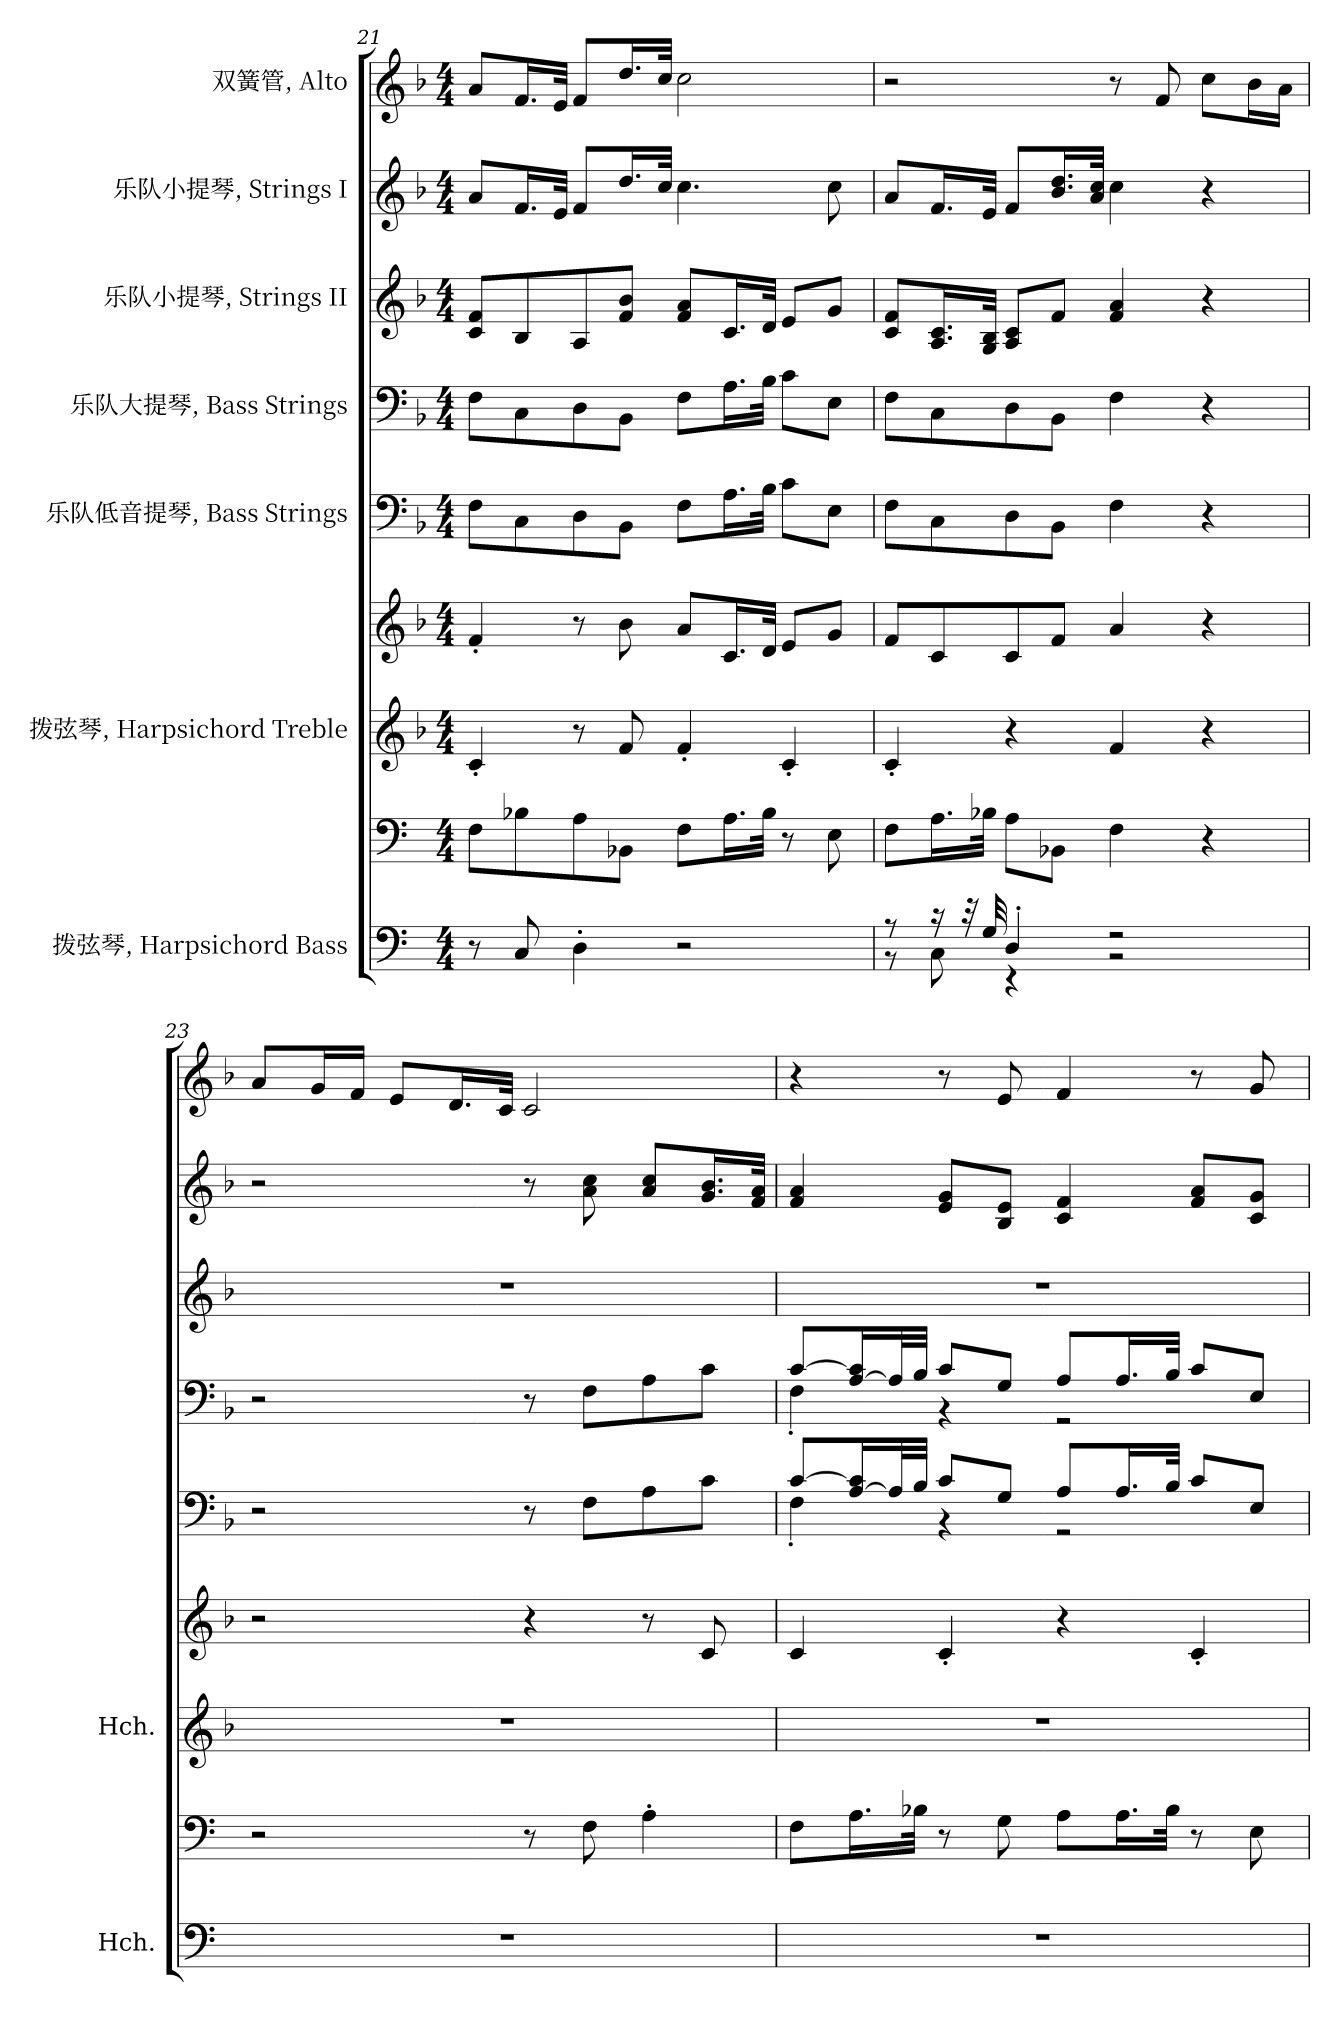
**kern	**kern	**kern	**kern	**kern	**kern	**kern	**kern	**kern
*part7	*part7	*part6	*part6	*part5	*part4	*part3	*part2	*part1
*staff9	*staff8	*staff7	*staff6	*staff5	*staff4	*staff3	*staff2	*staff1
*I"拨弦琴, Harpsichord Bass	*	*I"拨弦琴, Harpsichord Treble	*	*I"乐队低音提琴, Bass Strings	*I"乐队大提琴, Bass Strings	*I"乐队小提琴, Strings II	*I"乐队小提琴, Strings I	*I"双簧管, Alto
*I'Hch.	*	*I'Hch.	*	*	*	*	*	*
!!LO:PB:g=z
*clefF4	*clefF4	*clefG2	*clefG2	*clefF4	*clefF4	*clefG2	*clefG2	*clefG2
*	*	*	*	*ITrd7c12	*	*	*	*
*k[]	*k[]	*k[b-]	*k[b-]	*k[b-]	*k[b-]	*k[b-]	*k[b-]	*k[b-]
*M4/4	*M4/4	*M4/4	*M4/4	*M4/4	*M4/4	*M4/4	*M4/4	*M4/4
=21	=21	=21	=21	=21	=21	=21	=21	=21
8r	8F\L	4c'/	4f'/	8FF\L	8F\L	8c/ 8f/L	8a/L	8a/L
8C/	8B-X\	.	.	8CC\	8C\	8B-/	16.f/L	16.f/L
.	.	.	.	.	.	.	32e/JJk	32e/JJk
4D'\	8A\	8r	8r	8DD\	8D\	8A/	8f/L	8f/L
.	8BB-X\J	8f/	8b-\	8BBB-\J	8BB-\J	8f/ 8b-/J	16.dd/L	16.dd/L
.	.	.	.	.	.	.	32cc/JJk	32cc/JJk
2r	8F\L	4f'/	8a/L	8FF\L	8F\L	8f/ 8a/L	4.cc\	2cc\
.	16.A\L	.	16.c/L	16.AA\L	16.A\L	16.c/L	.	.
.	32B-\JJk	.	32d/JJk	32BB-\JJk	32B-\JJk	32d/JJk	.	.
.	8r	4c'/	8e/L	8C\L	8c\L	8e/L	.	.
.	8E\	.	8g/J	8EE\J	8E\J	8g/J	8cc\	.
=22	=22	=22	=22	=22	=22	=22	=22	=22
*^	*	*	*	*	*	*	*	*
8r	8r	8F\L	4c'/	8f/L	8FF\L	8F\L	8c/ 8f/L	8a/L	2r
16r	8C\	16.A\L	.	8c/	8CC\	8C\	16.A/ 16.c/L	16.f/L	.
32r	.	.	.	.	.	.	.	.	.
32G/	.	32B-X\JJk	.	.	.	.	32G/ 32B-/JJk	32e/JJk	.
4D'/	4r	8A\L	4r	8c/	8DD\	8D\	8A/ 8c/L	8f/L	.
.	.	8BB-X\J	.	8f/J	8BBB-\J	8BB-\J	8f/J	16.b-/ 16.dd/L	.
.	.	.	.	.	.	.	.	32a/ 32cc/JJk	.
2r	2r	4F\	4f/	4a/	4FF\	4F\	4f/ 4a/	4cc\	8r
.	.	.	.	.	.	.	.	.	8f/
.	.	4r	4r	4r	4r	4r	4r	4r	8cc\L
.	.	.	.	.	.	.	.	.	16b-\L
.	.	.	.	.	.	.	.	.	16a\JJ
*v	*v	*	*	*	*	*	*	*	*
=23	=23	=23	=23	=23	=23	=23	=23	=23
1r	2r	1r	2r	2r	2r	1r	2r	8a/L
.	.	.	.	.	.	.	.	16g/L
.	.	.	.	.	.	.	.	16f/JJ
.	.	.	.	.	.	.	.	8e/L
.	.	.	.	.	.	.	.	16.d/L
.	.	.	.	.	.	.	.	32c/JJk
.	8r	.	4r	8r	8r	.	8r	2c/
.	8F\	.	.	8FF\L	8F\L	.	8a\ 8cc\	.
.	4A'\	.	8r	8AA\	8A\	.	8a/ 8cc/L	.
.	.	.	8c/	8C\J	8c\J	.	16.g/ 16.b-/L	.
.	.	.	.	.	.	.	32f/ 32a/JJk	.
!!LO:PB:g=z
=24	=24	=24	=24	=24	=24	=24	=24	=24
*	*	*	*	*^	*^	*	*	*
1r	8F\L	1r	4c/	[8C/L	4FF'\	[8c/L	4F'\	1r	4f/ 4a/	4r
.	16.A\L	.	.	[16AA/ 16C/]L	.	[16A/ 16c/]L	.	.	.	.
.	.	.	.	32AA/L]	.	32A/L]	.	.	.	.
.	32B-X\JJk	.	.	32BB-/JJJ	.	32B-/JJJ	.	.	.	.
.	8r	.	4c'/	8C/L	4r	8c/L	4r	.	8e/ 8g/L	8r
.	8G\	.	.	8GG/J	.	8G/J	.	.	8B-/ 8e/J	8e/
.	8A\L	.	4r	8AA/L	2r	8A/L	2r	.	4c/ 4f/	4f/
.	16.A\L	.	.	16.AA/L	.	16.A/L	.	.	.	.
.	32B-\JJk	.	.	32BB-/JJk	.	32B-/JJk	.	.	.	.
.	8r	.	4c'/	8C/L	.	8c/L	.	.	8f/ 8a/L	8r
.	8E\	.	.	8EE/J	.	8E/J	.	.	8c/ 8g/J	8g/
*	*	*	*	*v	*v	*	*	*	*	*
*	*	*	*	*	*v	*v	*	*	*
=	=	=	=	=	=	=	=	=
*-	*-	*-	*-	*-	*-	*-	*-	*-
